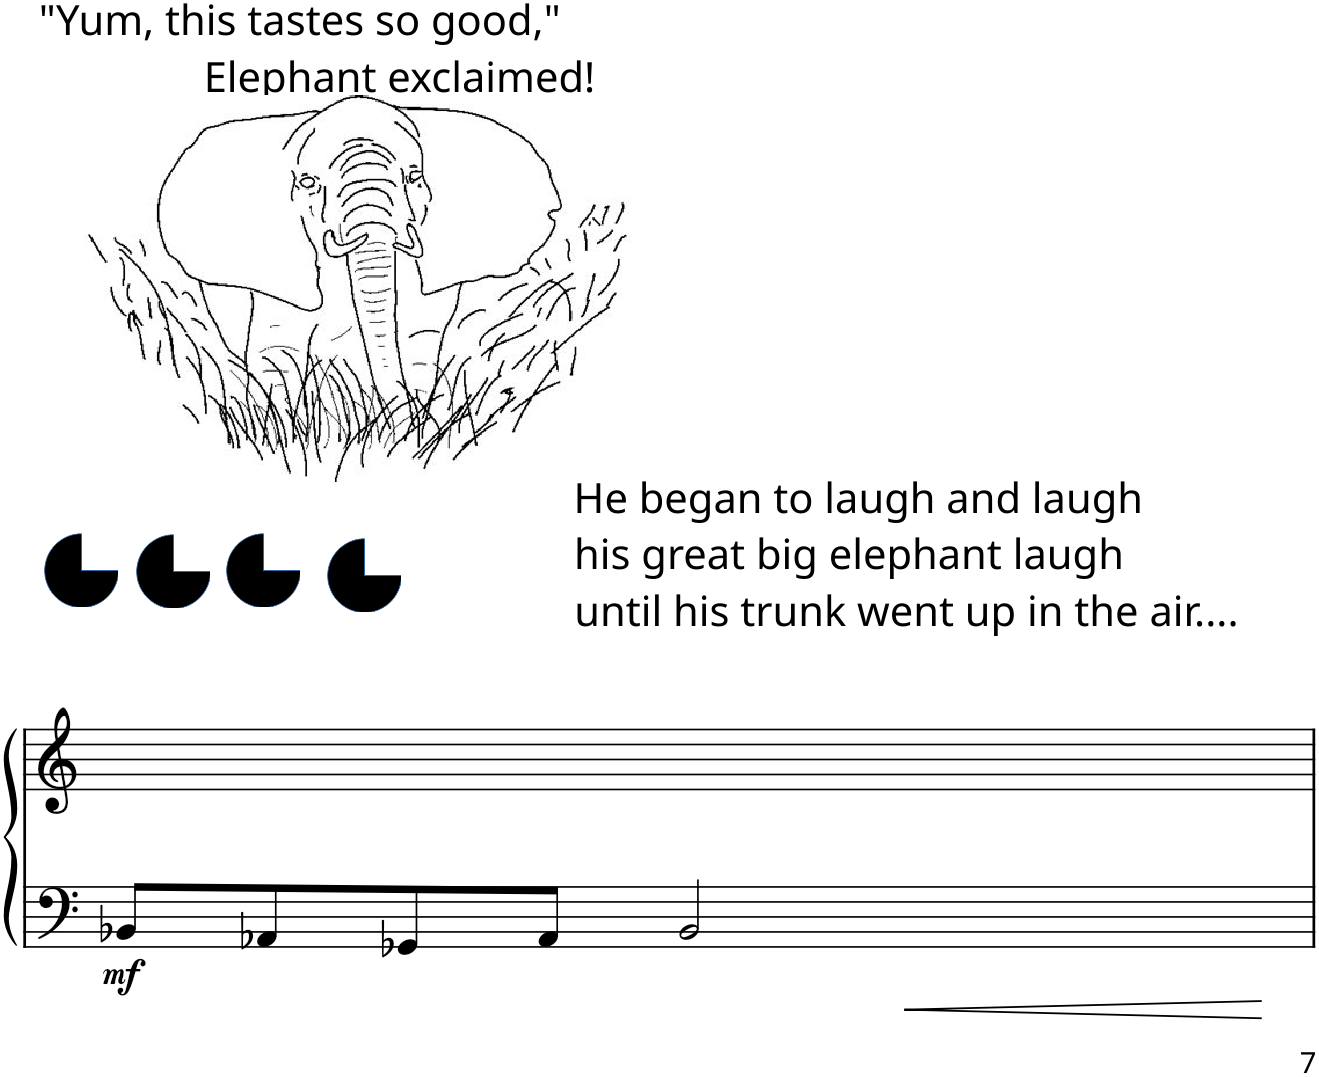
**kern	**kern	**dynam
*part1	*part1	*part1
*staff2	*staff1	*staff1/2
*I"Piano	*	*
*I'Pno.	*	*
!!LO:PB:g=z
*clefF4	*clefG2	*
*k[]	*k[]	*
*M6/4	*M6/4	*
=4	=4	=4
!	!	!LO:DY:b=2
8BB-X/L	1.ryy	mf
8AA-X/	.	.
8GG-X/	.	.
8AA-/J	.	.
2BB-/	.	.
2ryy	.	.
=	=	=
*-	*-	*-
